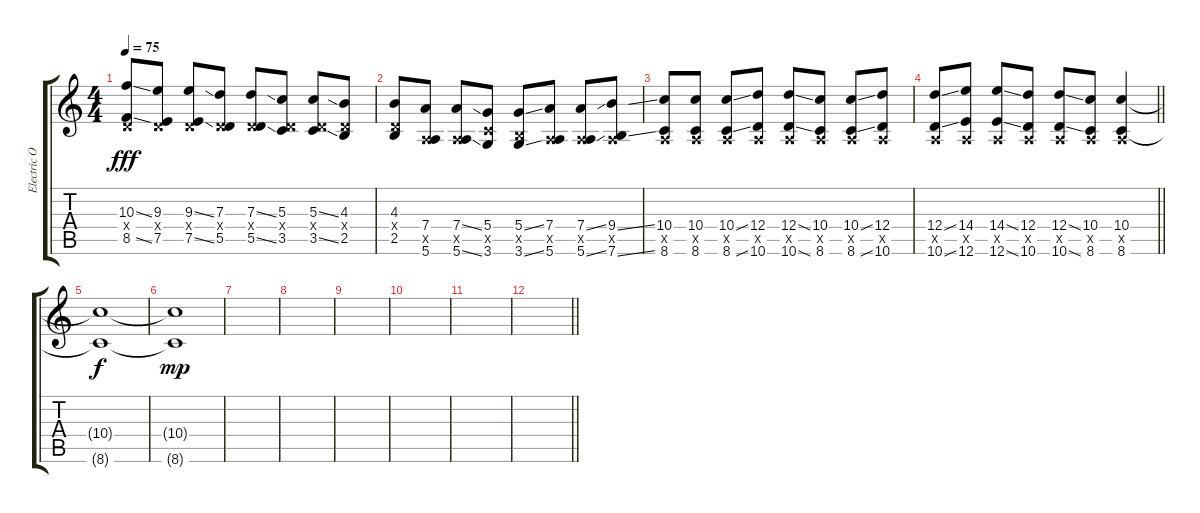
\track ("Electric Overdrive" "Electric O") {instrument overdrivenguitar bank 255}
\staff {score tabs}
\tuning (E4 B3 G3 D3 A2 E2) {hide}
\ts (4 4)
\tempo 75
\clef g2
\ks c
(10.3{ss} 0.4{x} 8.5{ss}).8{dy fff} (9.3 0.4{x} 7.5).8 (9.3{ss} 0.4{x} 7.5{ss}).8 (7.3 0.4{x} 5.5).8 (7.3{ss} 0.4{x} 5.5{ss}).8 (5.3 0.4{x} 3.5).8 (5.3{ss} 0.4{x} 3.5{ss}).8 (4.3 0.4{x} 2.5).8 |
(4.3 0.4{x} 2.5).8 (7.4 0.5{x} 5.6).8 (7.4{ss} 0.5{x} 5.6{ss}).8 (5.4 3.5{x} 3.6).8 (5.4{ss} 2.5{x} 3.6{ss}).8 (7.4 0.5{x} 5.6).8 (7.4{ss} 0.5{x} 5.6{ss}).8 (9.4{ss} 0.5{x} 7.6{ss}).8 |
(10.4 0.5{x} 8.6).8 (10.4 0.5{x} 8.6).8 (10.4{ss} 0.5{x} 8.6{ss}).8 (12.4 0.5{x} 10.6).8 (12.4{ss} 0.5{x} 10.6{ss}).8 (10.4 0.5{x} 8.6).8 (10.4{ss} 0.5{x} 8.6{ss}).8 (12.4 0.5{x} 10.6).8 |
\barLineRight lightlight
(12.4{ss} 0.5{x} 10.6{ss}).8 (14.4 0.5{x} 12.6).8 (14.4{ss} 0.5{x} 12.6{ss}).8 (12.4 0.5{x} 10.6).8 (12.4{ss} 0.5{x} 10.6{ss}).8 (10.4 0.5{x} 8.6).8 (10.4 0.5{x} 8.6).4 |
(10.4{t} 8.6{t}).1{dy f} |
(10.4{t} 8.6{t}).1{dy mp} |
|
|
|
|
|
\barLineRight lightlight
